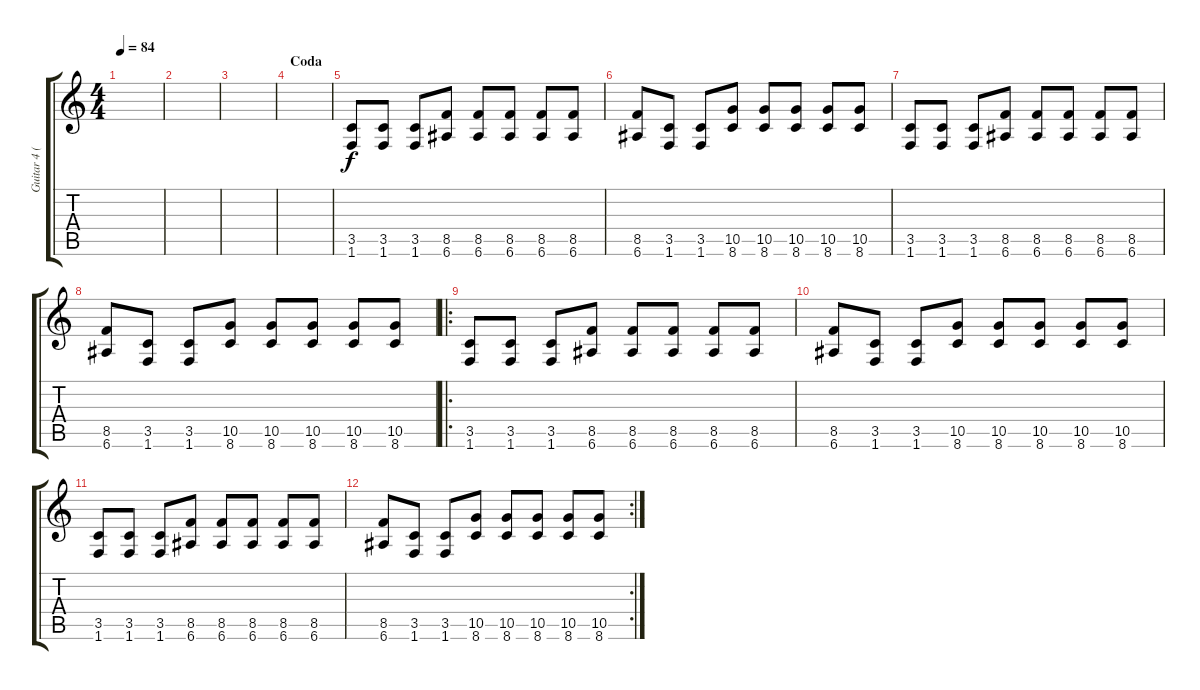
\track ("Guitar 4 (Fills)" "Guitar 4 (") {instrument electricguitarclean}
\staff {score tabs}
\tuning (E4 B3 G3 D3 A2 E2) {hide}
\ts (4 4)
\tempo 84
\clef g2
\ks c
|
|
|
\section ("" "Coda")
|
(3.5 1.6).8 (3.5 1.6).8 (3.5 1.6).8 (8.5 6.6).8 (8.5 6.6).8 (8.5 6.6).8 (8.5 6.6).8 (8.5 6.6).8 |
(8.5 6.6).8 (3.5 1.6).8 (3.5 1.6).8 (10.5 8.6).8 (10.5 8.6).8 (10.5 8.6).8 (10.5 8.6).8 (10.5 8.6).8 |
(3.5 1.6).8 (3.5 1.6).8 (3.5 1.6).8 (8.5 6.6).8 (8.5 6.6).8 (8.5 6.6).8 (8.5 6.6).8 (8.5 6.6).8 |
(8.5 6.6).8 (3.5 1.6).8 (3.5 1.6).8 (10.5 8.6).8 (10.5 8.6).8 (10.5 8.6).8 (10.5 8.6).8 (10.5 8.6).8 |
\ro
(3.5 1.6).8 (3.5 1.6).8 (3.5 1.6).8 (8.5 6.6).8 (8.5 6.6).8 (8.5 6.6).8 (8.5 6.6).8 (8.5 6.6).8 |
(8.5 6.6).8 (3.5 1.6).8 (3.5 1.6).8 (10.5 8.6).8 (10.5 8.6).8 (10.5 8.6).8 (10.5 8.6).8 (10.5 8.6).8 |
(3.5 1.6).8 (3.5 1.6).8 (3.5 1.6).8 (8.5 6.6).8 (8.5 6.6).8 (8.5 6.6).8 (8.5 6.6).8 (8.5 6.6).8 |
\rc 2
(8.5 6.6).8 (3.5 1.6).8 (3.5 1.6).8 (10.5 8.6).8 (10.5 8.6).8 (10.5 8.6).8 (10.5 8.6).8 (10.5 8.6).8
